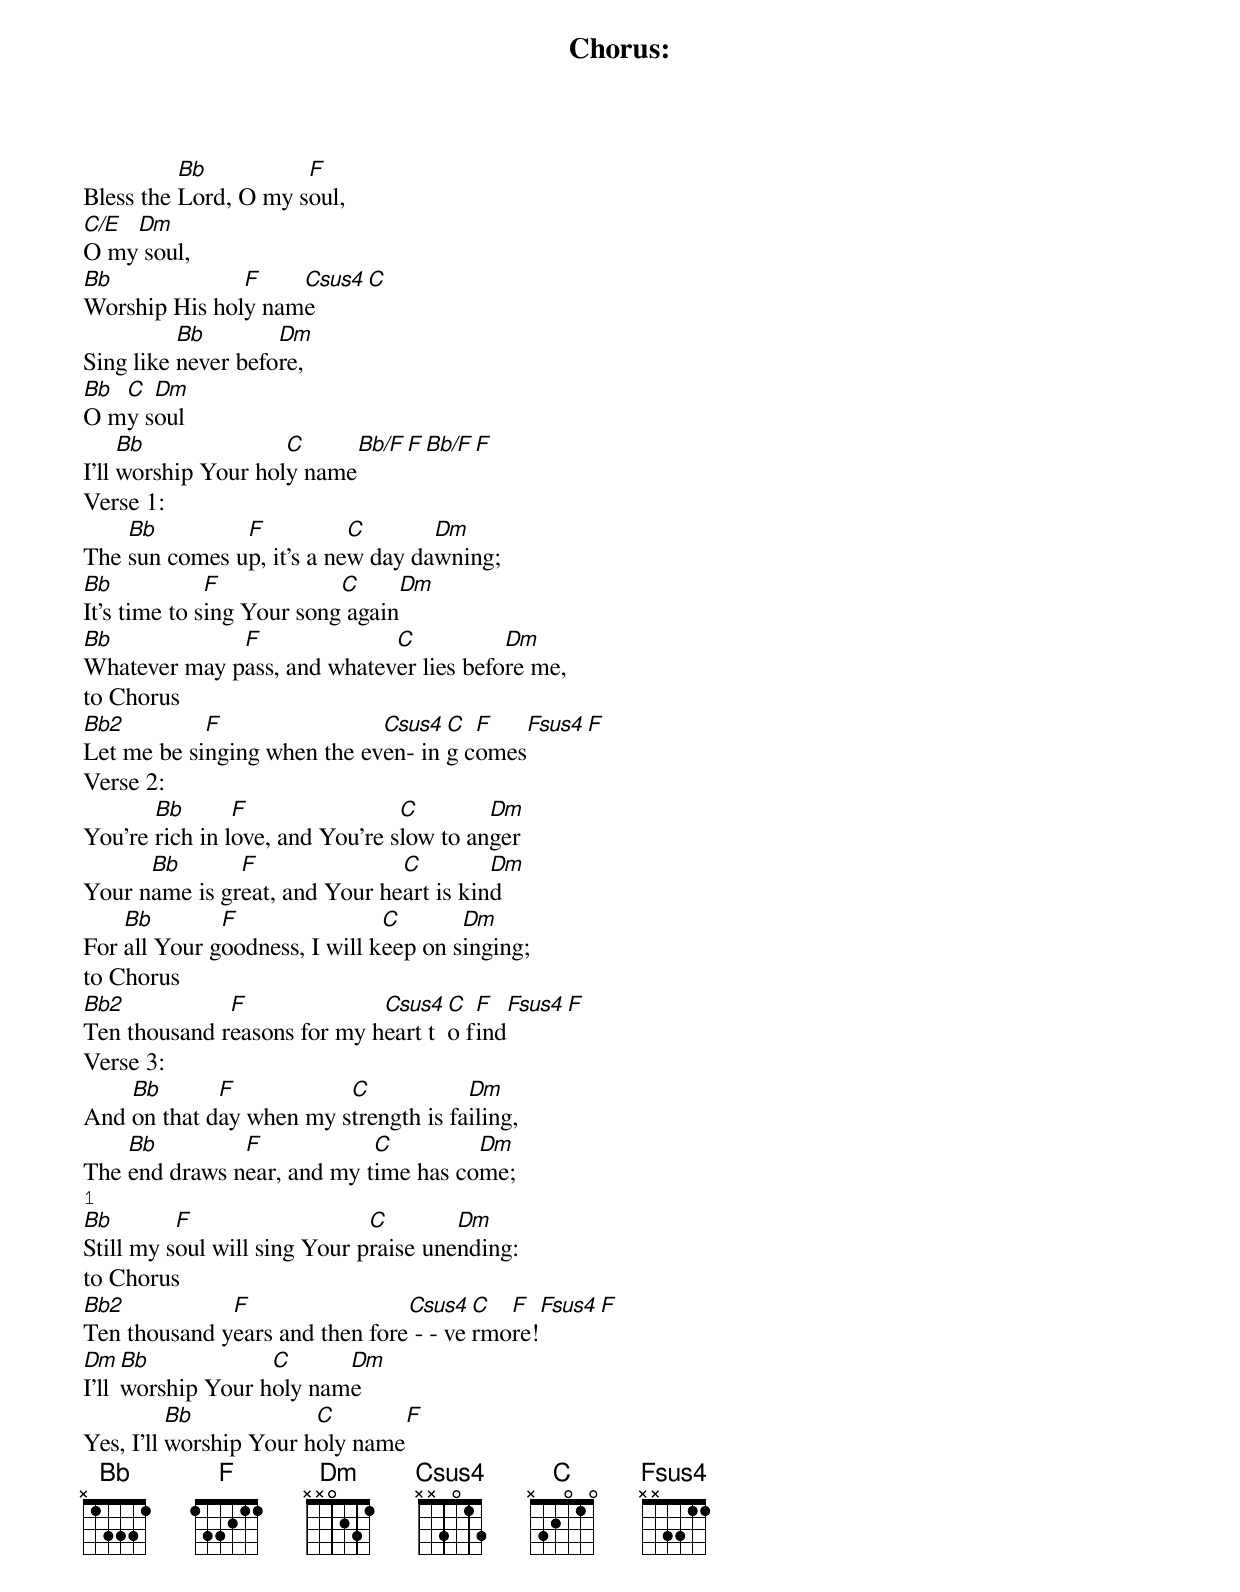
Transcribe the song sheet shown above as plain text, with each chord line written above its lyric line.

Chorus:
          Bb          F
Bless the Lord, O my soul,
C/E Dm
O my soul,
Bb             F    Csus4 C
Worship His holy name
          Bb        Dm
Sing like never before,
Bb C  Dm
O my soul
     Bb              C        Bb/F F Bb/F F
I'll worship Your holy name
Verse 1:
    Bb         F           C       Dm
The sun comes up, it's a new day dawning;
Bb            F            C     Dm
It's time to sing Your song again
Bb            F              C           Dm
Whatever may pass, and whatever lies before me,
to Chorus
Bb2         F                Csus4 C  F   Fsus4 F
Let me be singing when the even- ing comes
Verse 2:
       Bb       F                C        Dm
You're rich in love, and You're slow to anger
      Bb       F               C         Dm
Your name is great, and Your heart is kind
    Bb        F                C       Dm
For all Your goodness, I will keep on singing;
to Chorus
Bb2           F              Csus4 C  F    Fsus4 F
Ten thousand reasons for my heart to find
Verse 3:
    Bb       F           C            Dm
And on that day when my strength is failing,
    Bb         F            C         Dm
The end draws near, and my time has come;
1
Bb        F                   C        Dm
Still my soul will sing Your praise unending:
to Chorus
Bb2           F                 Csus4  C  F  Fsus4 F
Ten thousand years and then fore - - vermore!
Dm   Bb            C      Dm
I'll worship Your holy name
          Bb            C       F
Yes, I'll worship Your holy name
